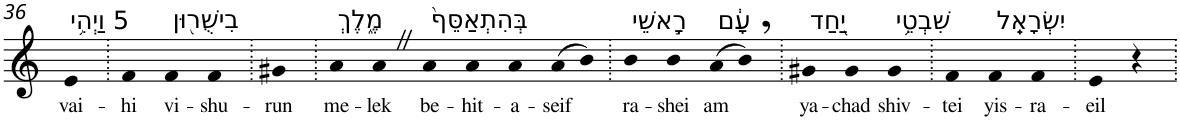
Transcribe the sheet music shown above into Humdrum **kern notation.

**kern	**text
*part1	*part1
*staff1	*staff1
*I"Piano	*
*I'Pno	*
!!LO:PB:g=z
*clefG2	*
*k[]	*
=36	=36
!LO:TX:a:t=5 וַיְהִ֥י	!
!	!LO:LY:b
4e	vai-
=37.	=37.
!	!LO:LY:b
4f	-hi
!LO:TX:a:t=בִישֻׁר֖וּן	!
!	!LO:LY:b
4f	vi-
!	!LO:LY:b
4f	-shu-
=38.	=38.
!	!LO:LY:b
4g#X	-run
=39.	=39.
!LO:TX:a:t=מֶ֑לֶךְ	!
!	!LO:LY:b
4a	me-
!	!LO:LY:b
4aZ	-lek
!LO:TX:a:t=בְּהִתְאַסֵּף֙	!
!	!LO:LY:b
4a	be-
!	!LO:LY:b
4a	-hit-
!	!LO:LY:b
4a	-a-
!	!LO:LY:b
(8a	-seif
8b)	.
=40.	=40.
!LO:TX:a:t=רָ֣אשֵׁי	!
!	!LO:LY:b
4b	ra-
!	!LO:LY:b
4b	-shei
!LO:TX:a:t=עָ֔ם	!
!	!LO:LY:b
(8a	am
8b,)	.
=41.	=41.
!LO:TX:a:t=יַ֖חַד	!
!	!LO:LY:b
4g#X	ya-
!	!LO:LY:b
4g#	-chad
!LO:TX:a:t=שִׁבְטֵ֥י	!
!	!LO:LY:b
4g#	shiv-
=42.	=42.
!	!LO:LY:b
4f	-tei
!LO:TX:a:t=יִשְׂרָאֵֽל	!
!	!LO:LY:b
4f	yis-
!	!LO:LY:b
4f	-ra-
=43.	=43.
!	!LO:LY:b
4e	-eil
4r	.
=.	=.
*-	*-
